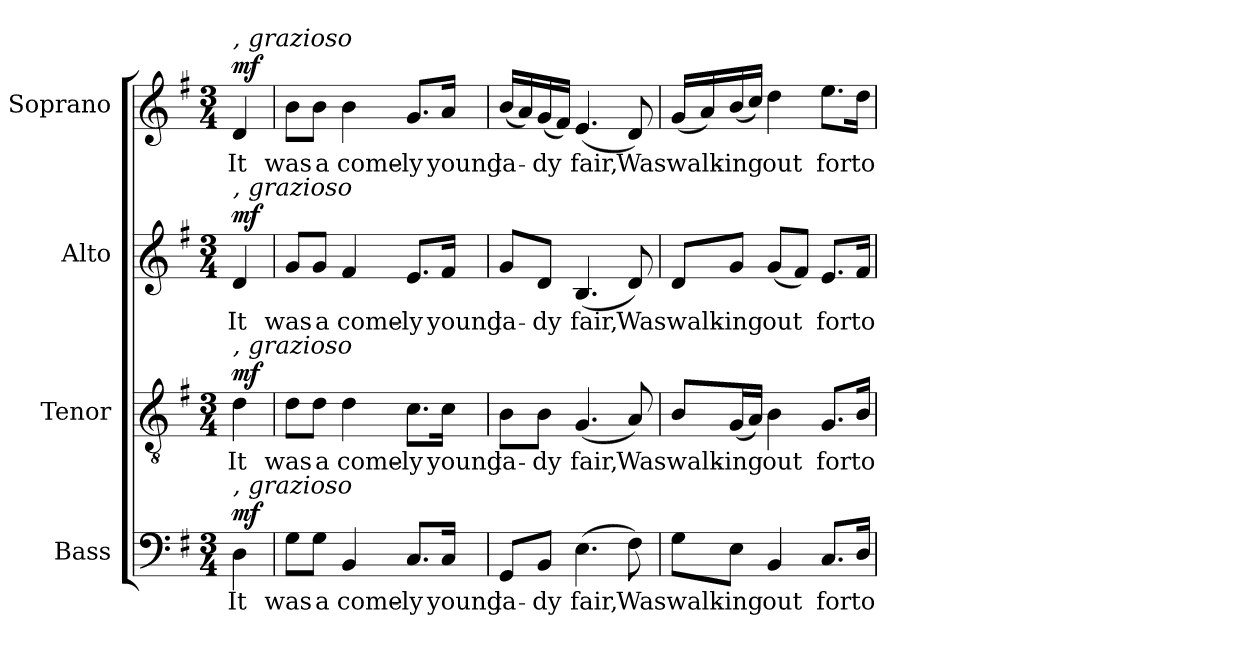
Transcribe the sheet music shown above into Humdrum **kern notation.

**kern	**text	**dynam	**kern	**text	**dynam	**kern	**text	**dynam	**kern	**text	**dynam
*part4	*part4	*part4	*part3	*part3	*part3	*part2	*part2	*part2	*part1	*part1	*part1
*staff4	*staff4	*staff4	*staff3	*staff3	*staff3	*staff2	*staff2	*staff2	*staff1	*staff1	*staff1
*I"Bass	*	*	*I"Tenor	*	*	*I"Alto	*	*	*I"Soprano	*	*
*I'B.	*	*	*I'T.	*	*	*I'A.	*	*	*I'S.	*	*
!!LO:PB:g=z
*clefF4	*	*	*clefGv2	*	*	*clefG2	*	*	*clefG2	*	*
*	*	*	*ITrd7c12	*	*	*	*	*	*	*	*
*k[f#]	*	*	*k[f#]	*	*	*k[f#]	*	*	*k[f#]	*	*
*G:	*	*	*G:	*	*	*G:	*	*	*G:	*	*
*M3/4	*	*	*M3/4	*	*	*M3/4	*	*	*M3/4	*	*
*MM80	*	*	*MM80	*	*	*MM80	*	*	*MM80	*	*
=1	=1	=1	=1	=1	=1	=1	=1	=1	=1	=1	=1
!	!LO:LY:b:color=#000000	!	!	!	!	!	!	!	!	!	!
!	!	!	!	!LO:LY:b:color=#000000	!	!	!	!	!	!	!
!	!	!	!	!	!	!	!LO:LY:b:color=#000000	!	!	!	!
!	!	!	!	!	!	!	!	!	!LO:TX:a:i:t=, grazioso	!	!
!	!	!	!	!	!	!LO:TX:a:i:t=, grazioso	!	!	!	!	!
!	!	!	!LO:TX:a:i:t=, grazioso	!	!	!	!	!	!	!	!
!LO:TX:a:i:t=, grazioso	!	!	!	!	!	!	!	!	!	!	!
!	!	!	!	!	!	!	!	!	!	!LO:LY:b:color=#000000	!
4Di\	It	mf	4Di\	It	mf	4di/	It	mf	4di/	It	mf
=2	=2	=2	=2	=2	=2	=2	=2	=2	=2	=2	=2
!	!LO:LY:b:color=#000000	!	!	!	!	!	!	!	!	!	!
!	!	!	!	!LO:LY:b:color=#000000	!	!	!	!	!	!	!
!	!	!	!	!	!	!	!LO:LY:b:color=#000000	!	!	!	!
!	!	!	!	!	!	!	!	!	!	!LO:LY:b:color=#000000	!
8Gi\L	was	.	8Di\L	was	.	8gi/L	was	.	8bi\L	was	.
!	!LO:LY:b:color=#000000	!	!	!	!	!	!	!	!	!	!
!	!	!	!	!LO:LY:b:color=#000000	!	!	!	!	!	!	!
!	!	!	!	!	!	!	!LO:LY:b:color=#000000	!	!	!	!
!	!	!	!	!	!	!	!	!	!	!LO:LY:b:color=#000000	!
8Gi\J	a	.	8Di\J	a	.	8gi/J	a	.	8bi\J	a	.
!	!LO:LY:b:color=#000000	!	!	!	!	!	!	!	!	!	!
!	!	!	!	!LO:LY:b:color=#000000	!	!	!	!	!	!	!
!	!	!	!	!	!	!	!LO:LY:b:color=#000000	!	!	!	!
!	!	!	!	!	!	!	!	!	!	!LO:LY:b:color=#000000	!
4BBi/	come-	.	4Di\	come-	.	4f#i/	come-	.	4bi\	come-	.
!	!LO:LY:b:color=#000000	!	!	!	!	!	!	!	!	!	!
!	!	!	!	!LO:LY:b:color=#000000	!	!	!	!	!	!	!
!	!	!	!	!	!	!	!LO:LY:b:color=#000000	!	!	!	!
!	!	!	!	!	!	!	!	!	!	!LO:LY:b:color=#000000	!
8.Ci/L	-ly	.	8.Ci\L	-ly	.	8.ei/L	-ly	.	8.gi/L	-ly	.
!	!LO:LY:b:color=#000000	!	!	!	!	!	!	!	!	!	!
!	!	!	!	!LO:LY:b:color=#000000	!	!	!	!	!	!	!
!	!	!	!	!	!	!	!LO:LY:b:color=#000000	!	!	!	!
!	!	!	!	!	!	!	!	!	!	!LO:LY:b:color=#000000	!
16Ci/Jk	young	.	16Ci\Jk	young	.	16f#i/Jk	young	.	16ai/Jk	young	.
=3	=3	=3	=3	=3	=3	=3	=3	=3	=3	=3	=3
!	!LO:LY:b:color=#000000	!	!	!	!	!	!	!	!	!	!
!	!	!	!	!LO:LY:b:color=#000000	!	!	!	!	!	!	!
!	!	!	!	!	!	!	!LO:LY:b:color=#000000	!	!	!	!
!	!	!	!	!	!	!	!	!	!	!LO:LY:b:color=#000000	!
8GGi/L	la-	.	8BBi\L	la-	.	8gi/L	la-	.	(16bi/LL	la-	.
.	.	.	.	.	.	.	.	.	16ai/)	.	.
!	!LO:LY:b:color=#000000	!	!	!	!	!	!	!	!	!	!
!	!	!	!	!LO:LY:b:color=#000000	!	!	!	!	!	!	!
!	!	!	!	!	!	!	!LO:LY:b:color=#000000	!	!	!	!
!	!	!	!	!	!	!	!	!	!	!LO:LY:b:color=#000000	!
8BBi/J	-dy	.	8BBi\J	-dy	.	8di/J	-dy	.	(16gi/	-dy	.
.	.	.	.	.	.	.	.	.	16f#i/JJ)	.	.
!	!LO:LY:b:color=#000000	!	!	!	!	!	!	!	!	!	!
!	!	!	!	!LO:LY:b:color=#000000	!	!	!	!	!	!	!
!	!	!	!	!	!	!	!LO:LY:b:color=#000000	!	!	!	!
!	!	!	!	!	!	!	!	!	!	!LO:LY:b:color=#000000	!
(4.Ei\	fair,	.	(4.GGi/	fair,	.	(4.Bi/	fair,	.	(4.ei/	fair,	.
!	!LO:LY:b:color=#000000	!	!	!	!	!	!	!	!	!	!
!	!	!	!	!LO:LY:b:color=#000000	!	!	!	!	!	!	!
!	!	!	!	!	!	!	!LO:LY:b:color=#000000	!	!	!	!
!	!	!	!	!	!	!	!	!	!	!LO:LY:b:color=#000000	!
8F#i\)	Was	.	8AAi/)	Was	.	8di/)	Was	.	8di/)	Was	.
=4	=4	=4	=4	=4	=4	=4	=4	=4	=4	=4	=4
!	!LO:LY:b:color=#000000	!	!	!	!	!	!	!	!	!	!
!	!	!	!	!LO:LY:b:color=#000000	!	!	!	!	!	!	!
!	!	!	!	!	!	!	!LO:LY:b:color=#000000	!	!	!	!
!	!	!	!	!	!	!	!	!	!	!LO:LY:b:color=#000000	!
8Gi\L	walk-	.	8BBi/L	walk-	.	8di/L	walk-	.	(16gi/LL	walk-	.
.	.	.	.	.	.	.	.	.	16ai/)	.	.
!	!LO:LY:b:color=#000000	!	!	!	!	!	!	!	!	!	!
!	!	!	!	!LO:LY:b:color=#000000	!	!	!	!	!	!	!
!	!	!	!	!	!	!	!LO:LY:b:color=#000000	!	!	!	!
!	!	!	!	!	!	!	!	!	!	!LO:LY:b:color=#000000	!
8Ei\J	-ing	.	(16GGi/L	-ing	.	8gi/J	-ing	.	(16bi/	-ing	.
.	.	.	16AAi/JJ)	.	.	.	.	.	16cci/JJ)	.	.
!	!LO:LY:b:color=#000000	!	!	!	!	!	!	!	!	!	!
!	!	!	!	!LO:LY:b:color=#000000	!	!	!	!	!	!	!
!	!	!	!	!	!	!	!LO:LY:b:color=#000000	!	!	!	!
!	!	!	!	!	!	!	!	!	!	!LO:LY:b:color=#000000	!
4BBi/	out	.	4BBi\	out	.	(8gi/L	out	.	4ddi\	out	.
.	.	.	.	.	.	8f#i/J)	.	.	.	.	.
!	!LO:LY:b:color=#000000	!	!	!	!	!	!	!	!	!	!
!	!	!	!	!LO:LY:b:color=#000000	!	!	!	!	!	!	!
!	!	!	!	!	!	!	!LO:LY:b:color=#000000	!	!	!	!
!	!	!	!	!	!	!	!	!	!	!LO:LY:b:color=#000000	!
8.Ci/L	for	.	8.GGi/L	for	.	8.ei/L	for	.	8.eei\L	for	.
!	!LO:LY:b:color=#000000	!	!	!	!	!	!	!	!	!	!
!	!	!	!	!LO:LY:b:color=#000000	!	!	!	!	!	!	!
!	!	!	!	!	!	!	!LO:LY:b:color=#000000	!	!	!	!
!	!	!	!	!	!	!	!	!	!	!LO:LY:b:color=#000000	!
16Di/Jk	to	.	16BBi/Jk	to	.	16f#i/Jk	to	.	16ddi\Jk	to	.
=	=	=	=	=	=	=	=	=	=	=	=
*-	*-	*-	*-	*-	*-	*-	*-	*-	*-	*-	*-
